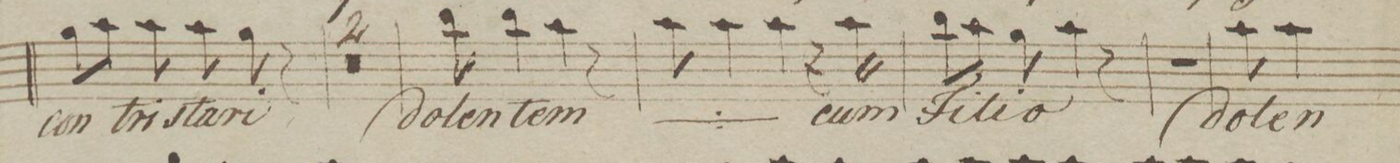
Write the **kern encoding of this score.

**kern	**text	**dynam
*I"Alt.	*	*
*clefC3	*	*
*k[b-e-]	*	*
*M6/8	*	*
8a\L	con-	.
8b-\J	.	.
8b-\	-tri-	.
8b-\	-sta-	.
8a\	-ri	.
8r	.	.
=51	=51	=51
1.r	.	.
=52	=52	=52
=53	=53	=53
8cc\	do-	.
4cc\	-len-	.
4b-\	-tem	.
8r	.	.
=54	=54	=54
*	*ij	*
8b-\	do-	.
4b-\	-len-	.
4b-\	-tem	.
*	*Xij	*
16r	.	.
16b-\	cum	.
=55	=55	=55
8cc\L	Fi-	.
8b-\J	.	.
8a\	-li-	.
4b-\	-o	.
8r	.	.
=56	=56	=56
2.r	.	.
=57	=57	=57
8b-\	do-	.
4b-\	-len-	.
*-	*-	*-
